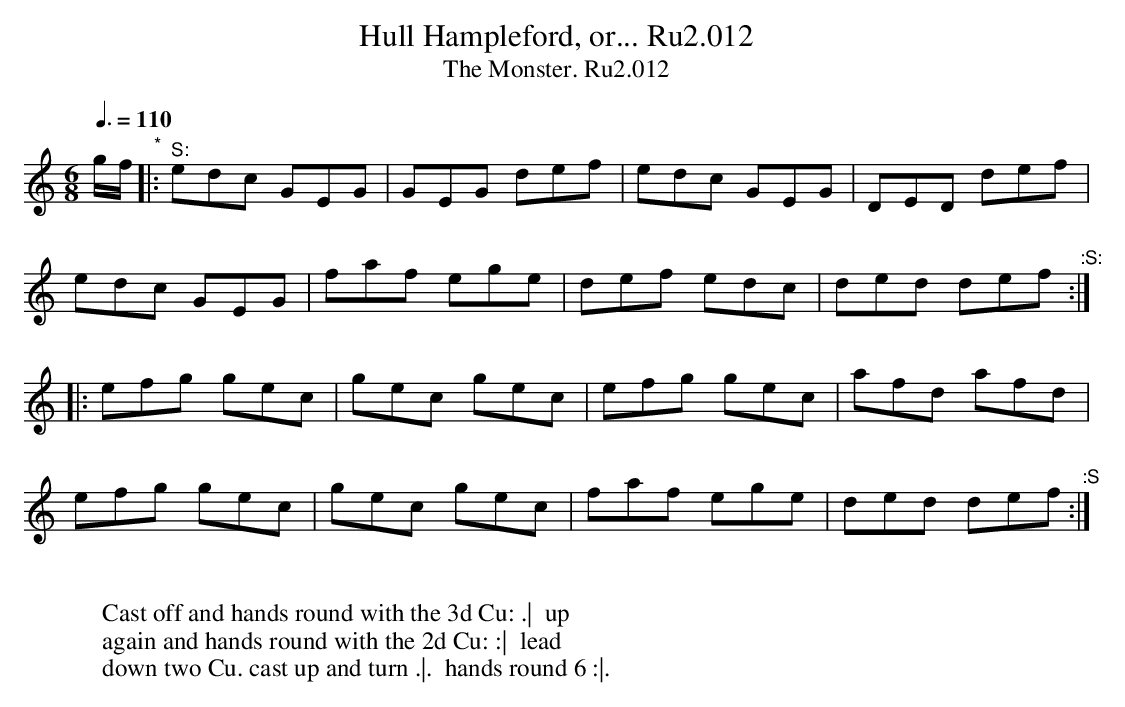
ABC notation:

X:1
T:Hull Hampleford, or... Ru2.012
T:Monster. Ru2.012, The
L:1/8
M:6/8
Q:3/8=110
K:C
g/f/"*"|:"^S:" edc GEG|GEG def|edc GEG|DED def|
edc GEG|faf ege|def edc|ded def "^:S:":|
|: efg gec|gec gec|efg gec|afd afd|
efg gec|gec gec|faf ege|ded def "^:S" :|
W:
W: Cast off and hands round with the 3d Cu: .|  up
W: again and hands round with the 2d Cu: :|  lead
W: down two Cu. cast up and turn .|.  hands round 6 :|.
